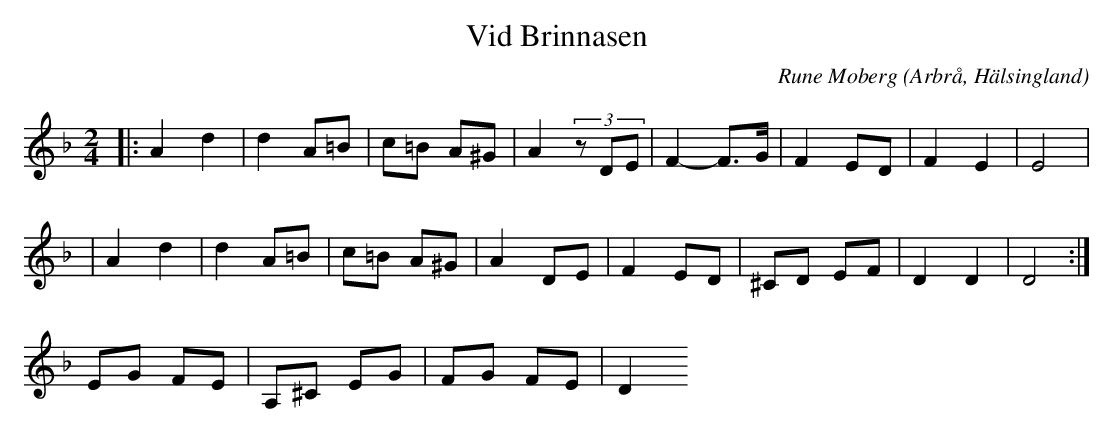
X:1
T:Vid Brinnasen
C: Rune Moberg
O:Arbrå, Hälsingland
M:2/4
L:1/8
K:Dm
|:A2 d2|d2 A=B|c=B A^G|A2 (3zDE| F2-F>G| F2 ED|F2 E2|E4|
| A2 d2|d2 A=B|c=B A^G|A2 DE|F2 ED|^CD EF|D2 D2|D4:|
EG FE|A,^C EG|FG FE|D2
